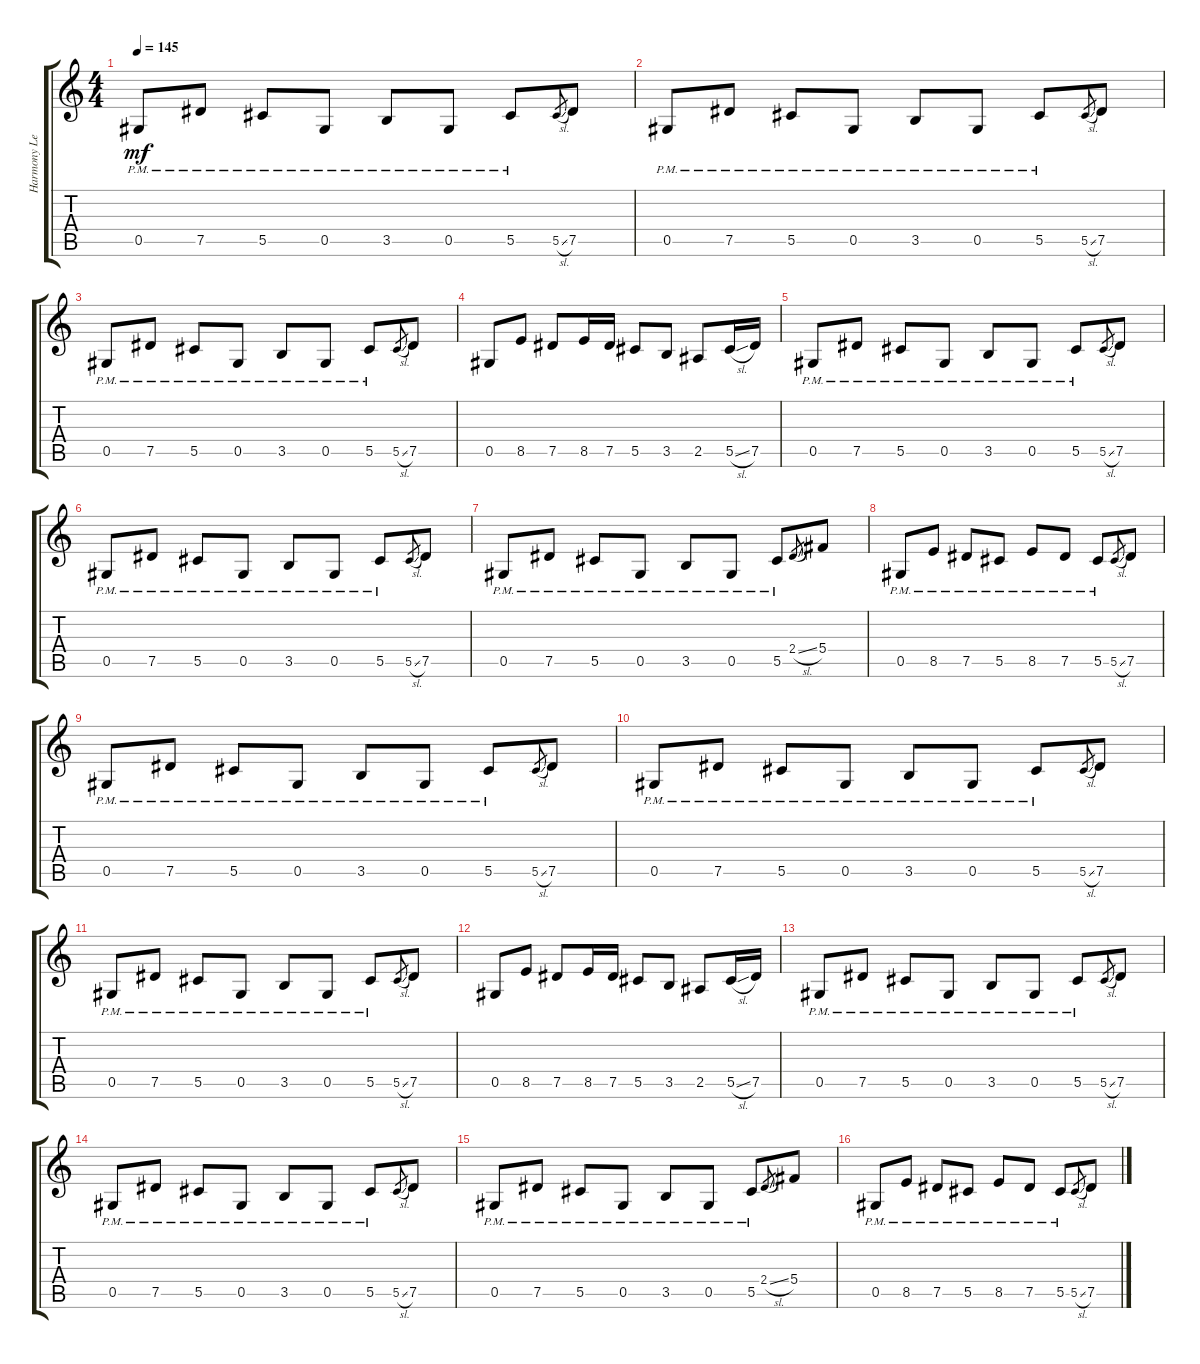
\track ("Harmony Left" "Harmony Le") {instrument distortionguitar}
\staff {score tabs}
\tuning (Eb4 Bb3 Gb3 Db3 Ab2 Eb2) {hide}
\ts (4 4)
\tempo 145
\clef g2
\ks c
0.5{pm}.8{dy mf} 7.5{pm}.8 5.5{pm}.8 0.5{pm}.8 3.5{pm}.8 0.5{pm}.8 5.5{pm}.8 5.5{sl}.8{gr} 7.5.8 |
0.5{pm}.8 7.5{pm}.8 5.5{pm}.8 0.5{pm}.8 3.5{pm}.8 0.5{pm}.8 5.5{pm}.8 5.5{sl}.8{gr} 7.5.8 |
0.5{pm}.8 7.5{pm}.8 5.5{pm}.8 0.5{pm}.8 3.5{pm}.8 0.5{pm}.8 5.5{pm}.8 5.5{sl}.8{gr} 7.5.8 |
0.5.8 8.5.8 7.5.8 8.5.16 7.5.16 5.5.8 3.5.8 2.5.8 5.5{sl}.16 7.5.16 |
0.5{pm}.8 7.5{pm}.8 5.5{pm}.8 0.5{pm}.8 3.5{pm}.8 0.5{pm}.8 5.5{pm}.8 5.5{sl}.8{gr} 7.5.8 |
0.5{pm}.8 7.5{pm}.8 5.5{pm}.8 0.5{pm}.8 3.5{pm}.8 0.5{pm}.8 5.5{pm}.8 5.5{sl}.8{gr} 7.5.8 |
0.5{pm}.8 7.5{pm}.8 5.5{pm}.8 0.5{pm}.8 3.5{pm}.8 0.5{pm}.8 5.5{pm}.8 2.4{sl}.8{gr} 5.4.8 |
0.5{pm}.8 8.5{pm}.8 7.5{pm}.8 5.5{pm}.8 8.5{pm}.8 7.5{pm}.8 5.5{pm}.8 5.5{sl}.8{gr} 7.5.8 |
0.5{pm}.8 7.5{pm}.8 5.5{pm}.8 0.5{pm}.8 3.5{pm}.8 0.5{pm}.8 5.5{pm}.8 5.5{sl}.8{gr} 7.5.8 |
0.5{pm}.8 7.5{pm}.8 5.5{pm}.8 0.5{pm}.8 3.5{pm}.8 0.5{pm}.8 5.5{pm}.8 5.5{sl}.8{gr} 7.5.8 |
0.5{pm}.8 7.5{pm}.8 5.5{pm}.8 0.5{pm}.8 3.5{pm}.8 0.5{pm}.8 5.5{pm}.8 5.5{sl}.8{gr} 7.5.8 |
0.5.8 8.5.8 7.5.8 8.5.16 7.5.16 5.5.8 3.5.8 2.5.8 5.5{sl}.16 7.5.16 |
0.5{pm}.8 7.5{pm}.8 5.5{pm}.8 0.5{pm}.8 3.5{pm}.8 0.5{pm}.8 5.5{pm}.8 5.5{sl}.8{gr} 7.5.8 |
0.5{pm}.8 7.5{pm}.8 5.5{pm}.8 0.5{pm}.8 3.5{pm}.8 0.5{pm}.8 5.5{pm}.8 5.5{sl}.8{gr} 7.5.8 |
0.5{pm}.8 7.5{pm}.8 5.5{pm}.8 0.5{pm}.8 3.5{pm}.8 0.5{pm}.8 5.5{pm}.8 2.4{sl}.8{gr} 5.4.8 |
0.5{pm}.8 8.5{pm}.8 7.5{pm}.8 5.5{pm}.8 8.5{pm}.8 7.5{pm}.8 5.5{pm}.8 5.5{sl}.8{gr} 7.5.8
